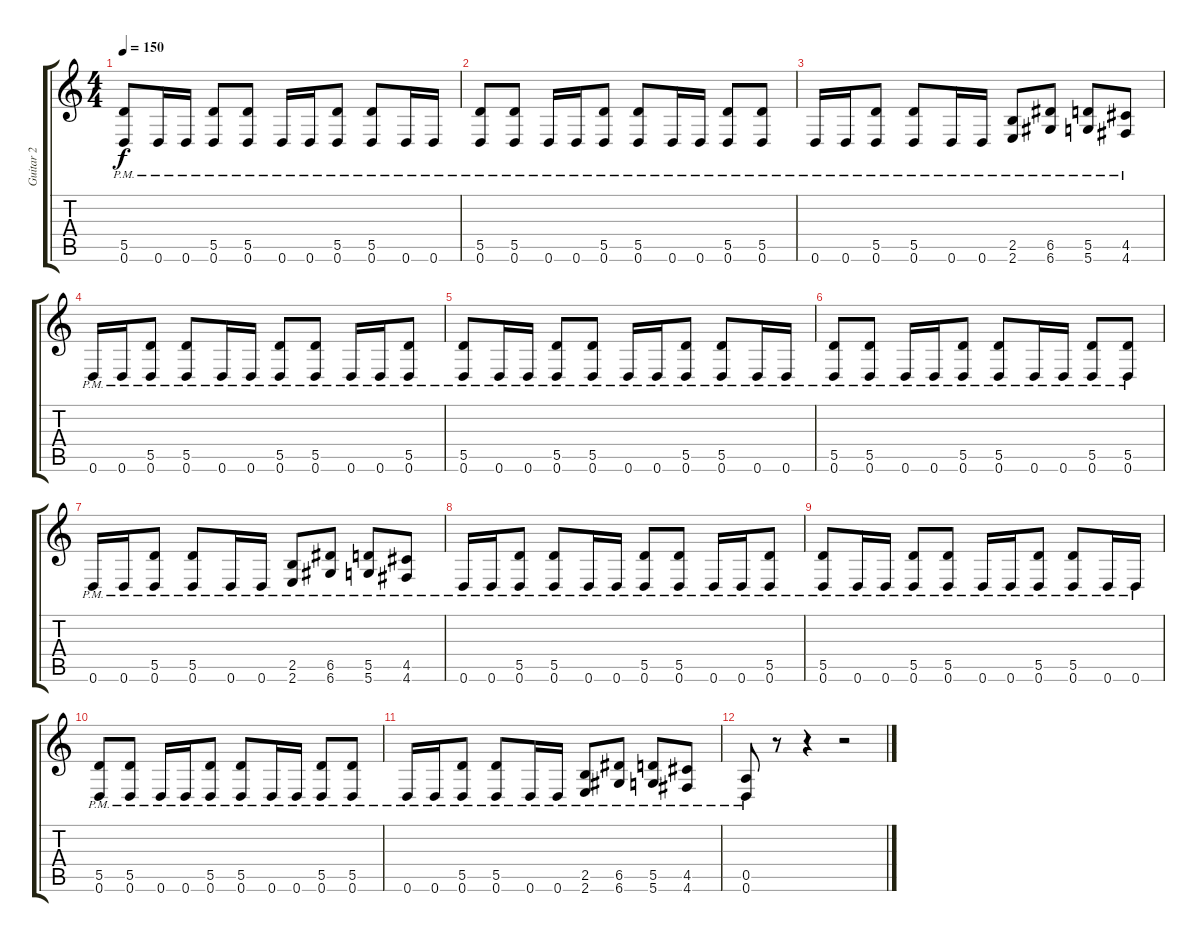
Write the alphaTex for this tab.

\track ("Guitar 2" "Guitar 2") {instrument distortionguitar}
\staff {score tabs}
\tuning (E4 B3 G3 D3 A2 D2) {hide}
\ts (4 4)
\tempo 150
\clef g2
\ks c
(5.5{pm} 0.6{pm}).8{dy f} 0.6{pm}.16 0.6{pm}.16 (5.5{pm} 0.6{pm}).8 (5.5{pm} 0.6{pm}).8 0.6{pm}.16 0.6{pm}.16 (5.5{pm} 0.6{pm}).8 (5.5{pm} 0.6{pm}).8 0.6{pm}.16 0.6{pm}.16 |
(5.5{pm} 0.6{pm}).8 (5.5{pm} 0.6{pm}).8 0.6{pm}.16 0.6{pm}.16 (5.5{pm} 0.6{pm}).8 (5.5{pm} 0.6{pm}).8 0.6{pm}.16 0.6{pm}.16 (5.5{pm} 0.6{pm}).8 (5.5{pm} 0.6{pm}).8 |
0.6{pm}.16 0.6{pm}.16 (5.5{pm} 0.6{pm}).8 (5.5{pm} 0.6{pm}).8 0.6{pm}.16 0.6{pm}.16 (2.5{pm} 2.6{pm}).8 (6.5{pm} 6.6{pm}).8 (5.5{pm} 5.6{pm}).8 (4.5{pm} 4.6{pm}).8 |
0.6{pm}.16 0.6{pm}.16 (5.5{pm} 0.6{pm}).8 (5.5{pm} 0.6{pm}).8 0.6{pm}.16 0.6{pm}.16 (5.5{pm} 0.6{pm}).8 (5.5{pm} 0.6{pm}).8 0.6{pm}.16 0.6{pm}.16 (5.5{pm} 0.6{pm}).8 |
(5.5{pm} 0.6{pm}).8 0.6{pm}.16 0.6{pm}.16 (5.5{pm} 0.6{pm}).8 (5.5{pm} 0.6{pm}).8 0.6{pm}.16 0.6{pm}.16 (5.5{pm} 0.6{pm}).8 (5.5{pm} 0.6{pm}).8 0.6{pm}.16 0.6{pm}.16 |
(5.5{pm} 0.6{pm}).8 (5.5{pm} 0.6{pm}).8 0.6{pm}.16 0.6{pm}.16 (5.5{pm} 0.6{pm}).8 (5.5{pm} 0.6{pm}).8 0.6{pm}.16 0.6{pm}.16 (5.5{pm} 0.6{pm}).8 (5.5{pm} 0.6{pm}).8 |
0.6{pm}.16 0.6{pm}.16 (5.5{pm} 0.6{pm}).8 (5.5{pm} 0.6{pm}).8 0.6{pm}.16 0.6{pm}.16 (2.5{pm} 2.6{pm}).8 (6.5{pm} 6.6{pm}).8 (5.5{pm} 5.6{pm}).8 (4.5{pm} 4.6{pm}).8 |
0.6{pm}.16 0.6{pm}.16 (5.5{pm} 0.6{pm}).8 (5.5{pm} 0.6{pm}).8 0.6{pm}.16 0.6{pm}.16 (5.5{pm} 0.6{pm}).8 (5.5{pm} 0.6{pm}).8 0.6{pm}.16 0.6{pm}.16 (5.5{pm} 0.6{pm}).8 |
(5.5{pm} 0.6{pm}).8 0.6{pm}.16 0.6{pm}.16 (5.5{pm} 0.6{pm}).8 (5.5{pm} 0.6{pm}).8 0.6{pm}.16 0.6{pm}.16 (5.5{pm} 0.6{pm}).8 (5.5{pm} 0.6{pm}).8 0.6{pm}.16 0.6{pm}.16 |
(5.5{pm} 0.6{pm}).8 (5.5{pm} 0.6{pm}).8 0.6{pm}.16 0.6{pm}.16 (5.5{pm} 0.6{pm}).8 (5.5{pm} 0.6{pm}).8 0.6{pm}.16 0.6{pm}.16 (5.5{pm} 0.6{pm}).8 (5.5{pm} 0.6{pm}).8 |
0.6{pm}.16 0.6{pm}.16 (5.5{pm} 0.6{pm}).8 (5.5{pm} 0.6{pm}).8 0.6{pm}.16 0.6{pm}.16 (2.5{pm} 2.6{pm}).8 (6.5{pm} 6.6{pm}).8 (5.5{pm} 5.6{pm}).8 (4.5{pm} 4.6{pm}).8 |
(0.5{pm} 0.6{pm}).8 r.8 r.4 r.2
